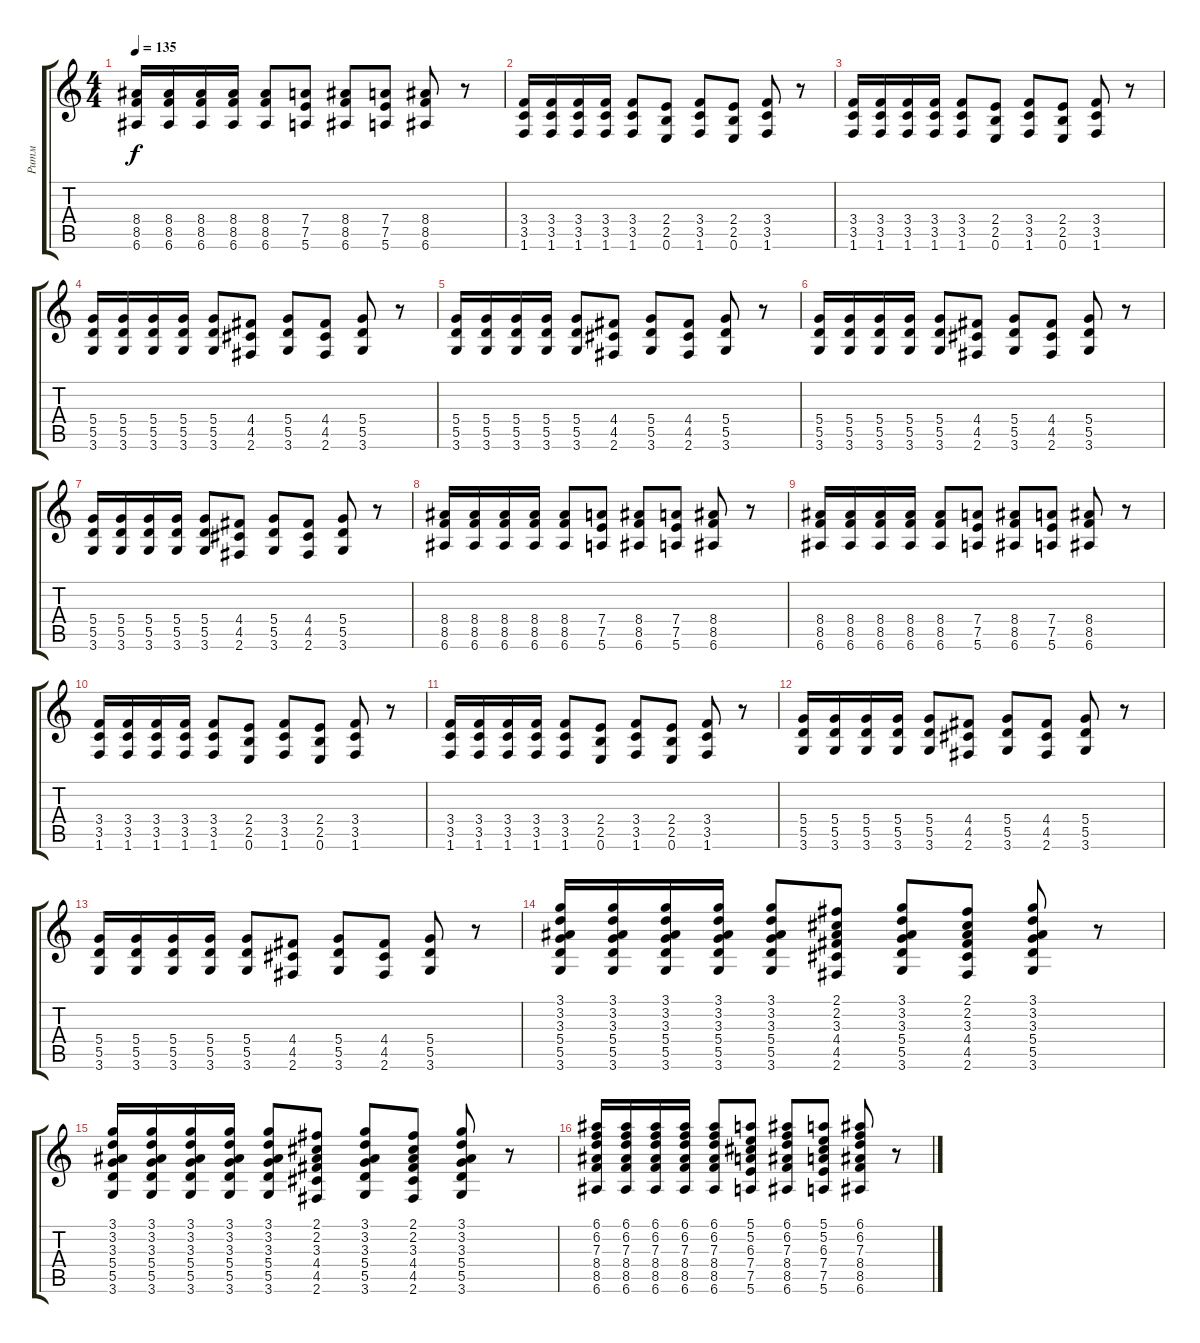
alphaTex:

\track ("Ритм" "Ритм") {instrument acousticguitarsteel}
\staff {score tabs}
\tuning (E4 B3 G3 D3 A2 E2) {hide}
\ts (4 4)
\tempo 135
\clef g2
\ks c
(8.4 8.5 6.6).16{dy f} (8.4 8.5 6.6).16 (8.4 8.5 6.6).16 (8.4 8.5 6.6).16 (8.4 8.5 6.6).8 (7.4 7.5 5.6).8 (8.4 8.5 6.6).8 (7.4 7.5 5.6).8 (8.4 8.5 6.6).8 r.8 |
(3.4 3.5 1.6).16 (3.4 3.5 1.6).16 (3.4 3.5 1.6).16 (3.4 3.5 1.6).16 (3.4 3.5 1.6).8 (2.4 2.5 0.6).8 (3.4 3.5 1.6).8 (2.4 2.5 0.6).8 (3.4 3.5 1.6).8 r.8 |
(3.4 3.5 1.6).16 (3.4 3.5 1.6).16 (3.4 3.5 1.6).16 (3.4 3.5 1.6).16 (3.4 3.5 1.6).8 (2.4 2.5 0.6).8 (3.4 3.5 1.6).8 (2.4 2.5 0.6).8 (3.4 3.5 1.6).8 r.8 |
(5.4 5.5 3.6).16 (5.4 5.5 3.6).16 (5.4 5.5 3.6).16 (5.4 5.5 3.6).16 (5.4 5.5 3.6).8 (4.4 4.5 2.6).8 (5.4 5.5 3.6).8 (4.4 4.5 2.6).8 (5.4 5.5 3.6).8 r.8 |
(5.4 5.5 3.6).16 (5.4 5.5 3.6).16 (5.4 5.5 3.6).16 (5.4 5.5 3.6).16 (5.4 5.5 3.6).8 (4.4 4.5 2.6).8 (5.4 5.5 3.6).8 (4.4 4.5 2.6).8 (5.4 5.5 3.6).8 r.8 |
(5.4 5.5 3.6).16{volume 16} (5.4 5.5 3.6).16 (5.4 5.5 3.6).16 (5.4 5.5 3.6).16 (5.4 5.5 3.6).8 (4.4 4.5 2.6).8 (5.4 5.5 3.6).8 (4.4 4.5 2.6).8 (5.4 5.5 3.6).8 r.8 |
(5.4 5.5 3.6).16 (5.4 5.5 3.6).16 (5.4 5.5 3.6).16 (5.4 5.5 3.6).16 (5.4 5.5 3.6).8 (4.4 4.5 2.6).8 (5.4 5.5 3.6).8 (4.4 4.5 2.6).8 (5.4 5.5 3.6).8 r.8 |
(8.4 8.5 6.6).16 (8.4 8.5 6.6).16 (8.4 8.5 6.6).16 (8.4 8.5 6.6).16 (8.4 8.5 6.6).8 (7.4 7.5 5.6).8 (8.4 8.5 6.6).8 (7.4 7.5 5.6).8 (8.4 8.5 6.6).8 r.8 |
(8.4 8.5 6.6).16 (8.4 8.5 6.6).16 (8.4 8.5 6.6).16 (8.4 8.5 6.6).16 (8.4 8.5 6.6).8 (7.4 7.5 5.6).8 (8.4 8.5 6.6).8 (7.4 7.5 5.6).8 (8.4 8.5 6.6).8 r.8 |
(3.4 3.5 1.6).16 (3.4 3.5 1.6).16 (3.4 3.5 1.6).16 (3.4 3.5 1.6).16 (3.4 3.5 1.6).8 (2.4 2.5 0.6).8 (3.4 3.5 1.6).8 (2.4 2.5 0.6).8 (3.4 3.5 1.6).8 r.8 |
(3.4 3.5 1.6).16 (3.4 3.5 1.6).16 (3.4 3.5 1.6).16 (3.4 3.5 1.6).16 (3.4 3.5 1.6).8 (2.4 2.5 0.6).8 (3.4 3.5 1.6).8 (2.4 2.5 0.6).8 (3.4 3.5 1.6).8 r.8 |
(5.4 5.5 3.6).16 (5.4 5.5 3.6).16 (5.4 5.5 3.6).16 (5.4 5.5 3.6).16 (5.4 5.5 3.6).8 (4.4 4.5 2.6).8 (5.4 5.5 3.6).8 (4.4 4.5 2.6).8 (5.4 5.5 3.6).8 r.8 |
(5.4 5.5 3.6).16 (5.4 5.5 3.6).16 (5.4 5.5 3.6).16 (5.4 5.5 3.6).16 (5.4 5.5 3.6).8 (4.4 4.5 2.6).8 (5.4 5.5 3.6).8 (4.4 4.5 2.6).8 (5.4 5.5 3.6).8 r.8 |
(3.1 3.2 3.3 5.4 5.5 3.6).16 (3.1 3.2 3.3 5.4 5.5 3.6).16 (3.1 3.2 3.3 5.4 5.5 3.6).16 (3.1 3.2 3.3 5.4 5.5 3.6).16 (3.1 3.2 3.3 5.4 5.5 3.6).8 (2.1 2.2 3.3 4.4 4.5 2.6).8 (3.1 3.2 3.3 5.4 5.5 3.6).8 (2.1 2.2 3.3 4.4 4.5 2.6).8 (3.1 3.2 3.3 5.4 5.5 3.6).8 r.8 |
(3.1 3.2 3.3 5.4 5.5 3.6).16 (3.1 3.2 3.3 5.4 5.5 3.6).16 (3.1 3.2 3.3 5.4 5.5 3.6).16 (3.1 3.2 3.3 5.4 5.5 3.6).16 (3.1 3.2 3.3 5.4 5.5 3.6).8 (2.1 2.2 3.3 4.4 4.5 2.6).8 (3.1 3.2 3.3 5.4 5.5 3.6).8 (2.1 2.2 3.3 4.4 4.5 2.6).8 (3.1 3.2 3.3 5.4 5.5 3.6).8 r.8 |
(6.1 6.2 7.3 8.4 8.5 6.6).16 (6.1 6.2 7.3 8.4 8.5 6.6).16 (6.1 6.2 7.3 8.4 8.5 6.6).16 (6.1 6.2 7.3 8.4 8.5 6.6).16 (6.1 6.2 7.3 8.4 8.5 6.6).8 (5.1 5.2 6.3 7.4 7.5 5.6).8 (6.1 6.2 7.3 8.4 8.5 6.6).8 (5.1 5.2 6.3 7.4 7.5 5.6).8 (6.1 6.2 7.3 8.4 8.5 6.6).8 r.8
